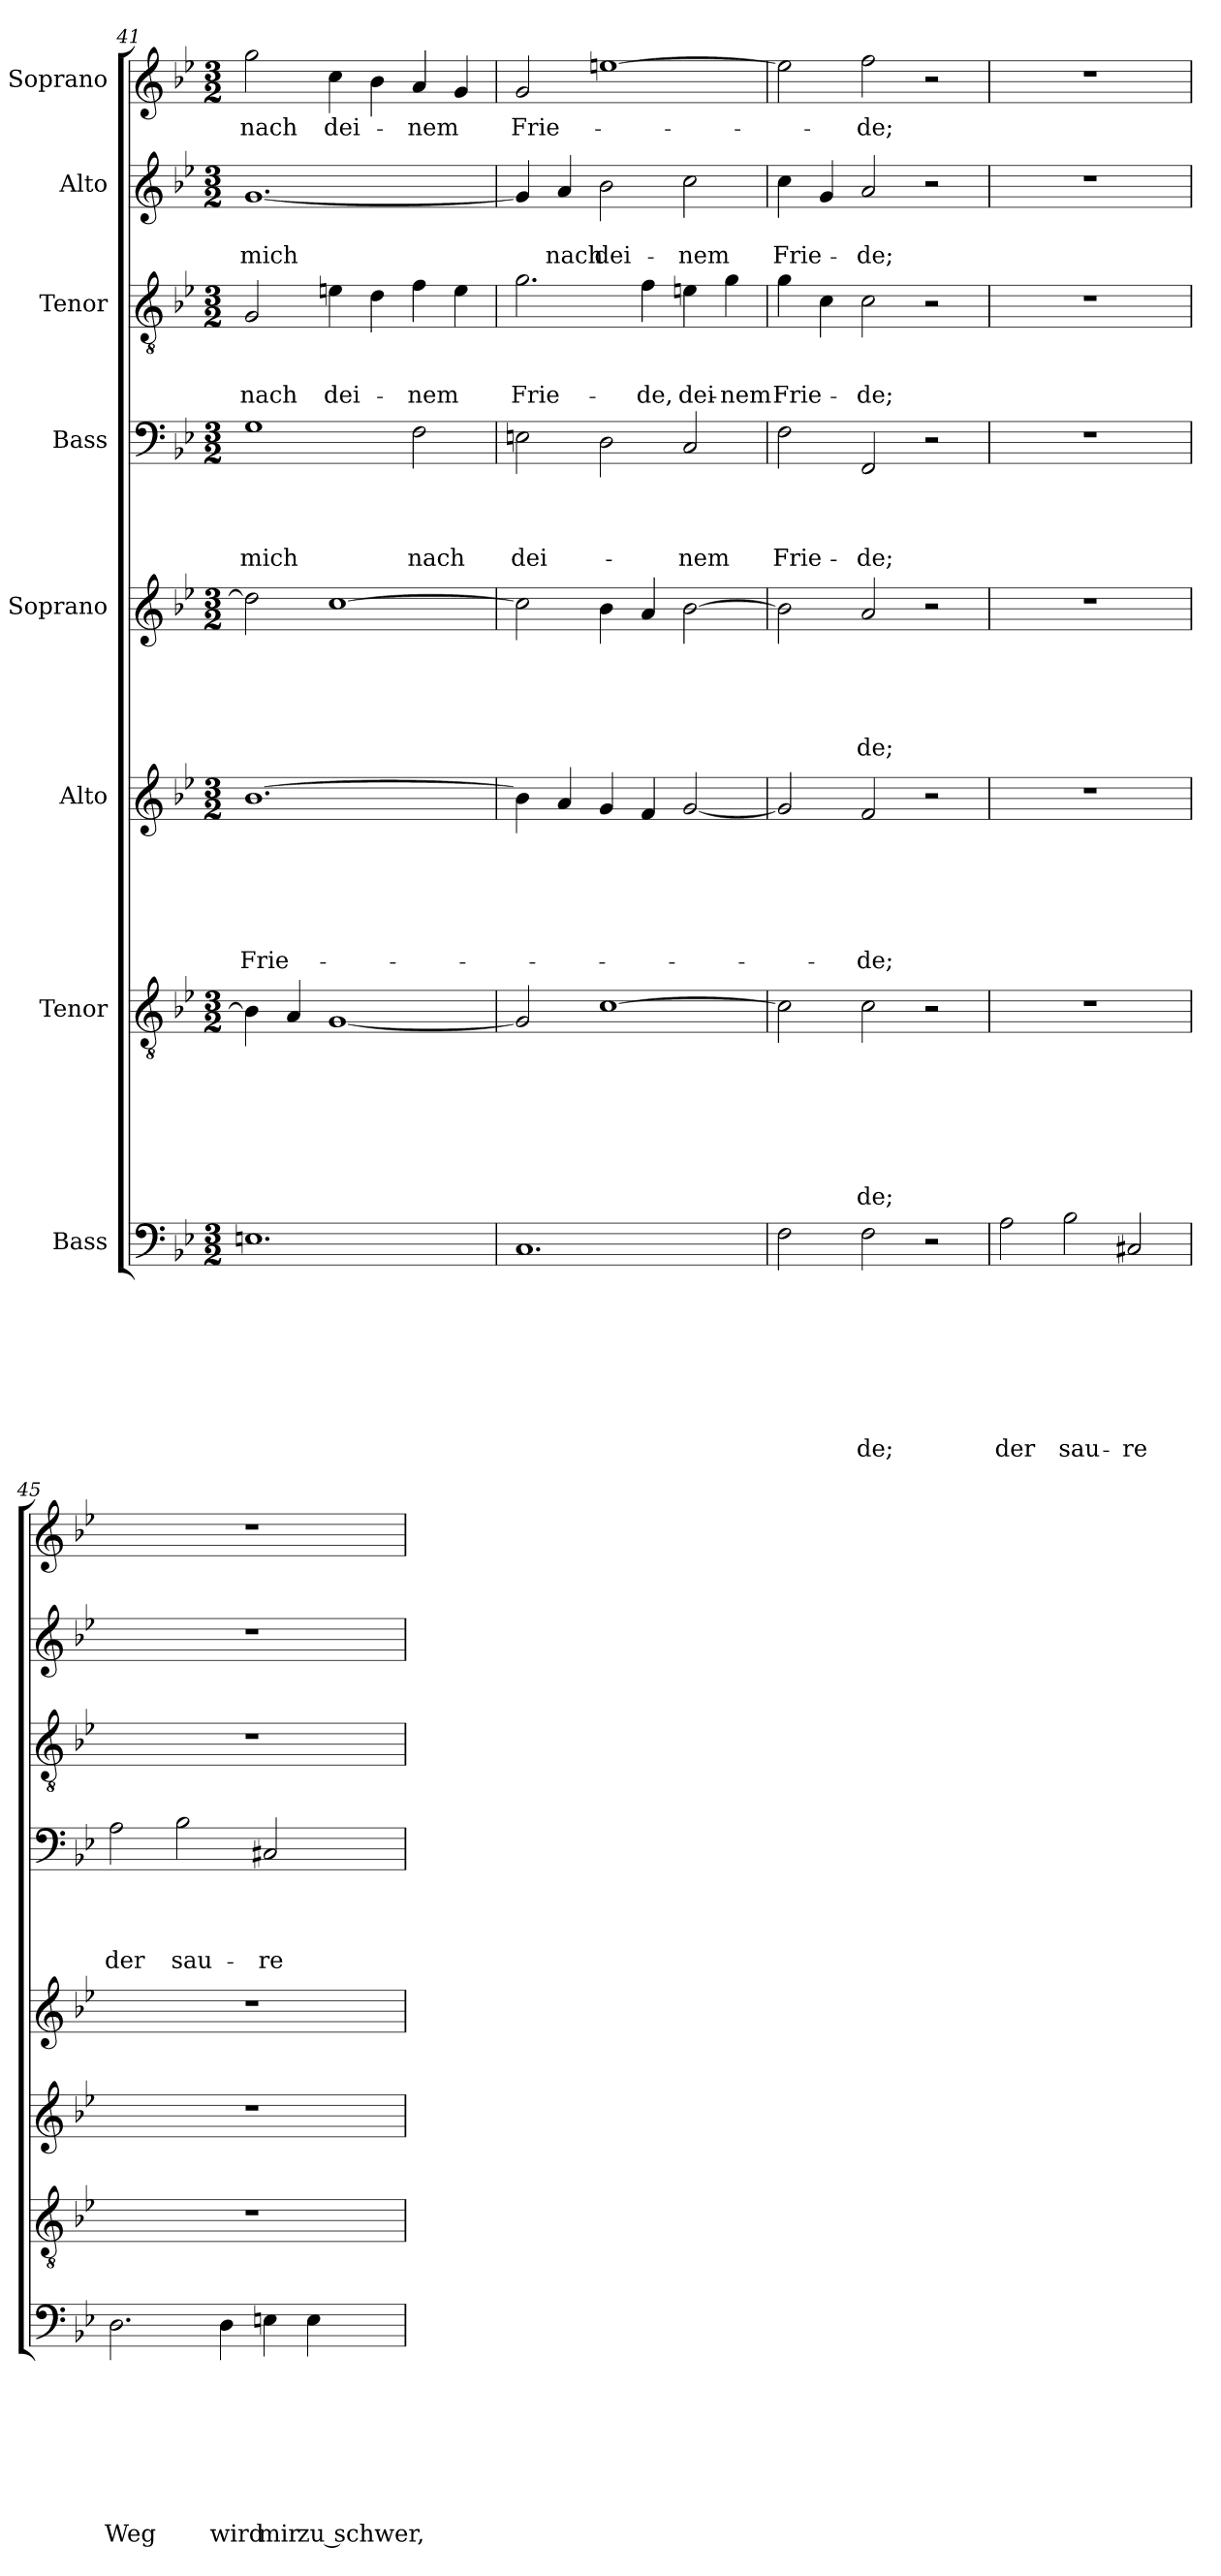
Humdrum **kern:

**kern	**text	**text	**text	**text	**text	**text	**text	**text	**kern	**text	**text	**text	**text	**text	**text	**text	**kern	**text	**text	**text	**text	**text	**text	**kern	**text	**text	**text	**text	**text	**kern	**text	**text	**text	**text	**kern	**text	**text	**text	**kern	**text	**text	**kern	**text
*part8	*part8	*part8	*part8	*part8	*part8	*part8	*part8	*part8	*part7	*part7	*part7	*part7	*part7	*part7	*part7	*part7	*part6	*part6	*part6	*part6	*part6	*part6	*part6	*part5	*part5	*part5	*part5	*part5	*part5	*part4	*part4	*part4	*part4	*part4	*part3	*part3	*part3	*part3	*part2	*part2	*part2	*part1	*part1
*staff8	*staff8	*staff8	*staff8	*staff8	*staff8	*staff8	*staff8	*staff8	*staff7	*staff7	*staff7	*staff7	*staff7	*staff7	*staff7	*staff7	*staff6	*staff6	*staff6	*staff6	*staff6	*staff6	*staff6	*staff5	*staff5	*staff5	*staff5	*staff5	*staff5	*staff4	*staff4	*staff4	*staff4	*staff4	*staff3	*staff3	*staff3	*staff3	*staff2	*staff2	*staff2	*staff1	*staff1
*I"Bass	*	*	*	*	*	*	*	*	*I"Tenor	*	*	*	*	*	*	*	*I"Alto	*	*	*	*	*	*	*I"Soprano	*	*	*	*	*	*I"Bass	*	*	*	*	*I"Tenor	*	*	*	*I"Alto	*	*	*I"Soprano	*
*clefF4	*	*	*	*	*	*	*	*	*clefGv2	*	*	*	*	*	*	*	*clefG2	*	*	*	*	*	*	*clefG2	*	*	*	*	*	*clefF4	*	*	*	*	*clefGv2	*	*	*	*clefG2	*	*	*clefG2	*
*k[b-e-]	*	*	*	*	*	*	*	*	*k[b-e-]	*	*	*	*	*	*	*	*k[b-e-]	*	*	*	*	*	*	*k[b-e-]	*	*	*	*	*	*k[b-e-]	*	*	*	*	*k[b-e-]	*	*	*	*k[b-e-]	*	*	*k[b-e-]	*
*B-:	*	*	*	*	*	*	*	*	*B-:	*	*	*	*	*	*	*	*B-:	*	*	*	*	*	*	*B-:	*	*	*	*	*	*B-:	*	*	*	*	*B-:	*	*	*	*B-:	*	*	*B-:	*
*M3/2	*	*	*	*	*	*	*	*	*M3/2	*	*	*	*	*	*	*	*M3/2	*	*	*	*	*	*	*M3/2	*	*	*	*	*	*M3/2	*	*	*	*	*M3/2	*	*	*	*M3/2	*	*	*M3/2	*
=41	=41	=41	=41	=41	=41	=41	=41	=41	=41	=41	=41	=41	=41	=41	=41	=41	=41	=41	=41	=41	=41	=41	=41	=41	=41	=41	=41	=41	=41	=41	=41	=41	=41	=41	=41	=41	=41	=41	=41	=41	=41	=41	=41
!	!	!	!	!	!	!	!	!	!	!	!	!	!	!	!	!	!	!	!	!	!	!	!LO:LY:b	!	!	!	!	!	!	!	!	!	!	!LO:LY:b	!	!	!	!LO:LY:b	!	!	!LO:LY:b	!	!LO:LY:b
1.En	.	.	.	.	.	.	.	.	4B-\]	.	.	.	.	.	.	.	[>1.b-	.	.	.	.	.	Frie-	2dd\]	.	.	.	.	.	1G	.	.	.	mich	2G/	.	.	nach	[<1.g	.	mich	2gg\	nach
.	.	.	.	.	.	.	.	.	4A/	.	.	.	.	.	.	.	.	.	.	.	.	.	.	.	.	.	.	.	.	.	.	.	.	.	.	.	.	.	.	.	.	.	.
!	!	!	!	!	!	!	!	!	!	!	!	!	!	!	!	!	!	!	!	!	!	!	!	!	!	!	!	!	!	!	!	!	!	!	!	!	!	!LO:LY:b	!	!	!	!	!LO:LY:b
.	.	.	.	.	.	.	.	.	[<1G	.	.	.	.	.	.	.	.	.	.	.	.	.	.	[>1cc	.	.	.	.	.	.	.	.	.	.	4en\	.	.	dei-	.	.	.	4cc\	dei-
.	.	.	.	.	.	.	.	.	.	.	.	.	.	.	.	.	.	.	.	.	.	.	.	.	.	.	.	.	.	.	.	.	.	.	4d\	.	.	.	.	.	.	4b-\	.
!	!	!	!	!	!	!	!	!	!	!	!	!	!	!	!	!	!	!	!	!	!	!	!	!	!	!	!	!	!	!	!	!	!	!LO:LY:b	!	!	!	!LO:LY:b	!	!	!	!	!LO:LY:b
.	.	.	.	.	.	.	.	.	.	.	.	.	.	.	.	.	.	.	.	.	.	.	.	.	.	.	.	.	.	2F\	.	.	.	nach	4f\	.	.	-nem	.	.	.	4a/	-nem
.	.	.	.	.	.	.	.	.	.	.	.	.	.	.	.	.	.	.	.	.	.	.	.	.	.	.	.	.	.	.	.	.	.	.	4e\	.	.	.	.	.	.	4g/	.
=42	=42	=42	=42	=42	=42	=42	=42	=42	=42	=42	=42	=42	=42	=42	=42	=42	=42	=42	=42	=42	=42	=42	=42	=42	=42	=42	=42	=42	=42	=42	=42	=42	=42	=42	=42	=42	=42	=42	=42	=42	=42	=42	=42
!	!	!	!	!	!	!	!	!	!	!	!	!	!	!	!	!	!	!	!	!	!	!	!	!	!	!	!	!	!	!	!	!	!	!LO:LY:b	!	!	!	!LO:LY:b	!	!	!	!	!LO:LY:b
1.C	.	.	.	.	.	.	.	.	2G/]	.	.	.	.	.	.	.	4b-\]	.	.	.	.	.	.	2cc\]	.	.	.	.	.	2En\	.	.	.	dei-	2.g\	.	.	Frie-	4g/]	.	.	2g/	Frie-
!	!	!	!	!	!	!	!	!	!	!	!	!	!	!	!	!	!	!	!	!	!	!	!	!	!	!	!	!	!	!	!	!	!	!	!	!	!	!	!	!	!LO:LY:b	!	!
.	.	.	.	.	.	.	.	.	.	.	.	.	.	.	.	.	4a/	.	.	.	.	.	.	.	.	.	.	.	.	.	.	.	.	.	.	.	.	.	4a/	.	nach	.	.
!	!	!	!	!	!	!	!	!	!	!	!	!	!	!	!	!	!	!	!	!	!	!	!	!	!	!	!	!	!	!	!	!	!	!	!	!	!	!	!	!	!LO:LY:b	!	!
.	.	.	.	.	.	.	.	.	[>1c	.	.	.	.	.	.	.	4g/	.	.	.	.	.	.	4b-\	.	.	.	.	.	2D\	.	.	.	.	.	.	.	.	2b-\	.	dei-	[>1een	.
!	!	!	!	!	!	!	!	!	!	!	!	!	!	!	!	!	!	!	!	!	!	!	!	!	!	!	!	!	!	!	!	!	!	!	!	!	!	!LO:LY:b	!	!	!	!	!
.	.	.	.	.	.	.	.	.	.	.	.	.	.	.	.	.	4f/	.	.	.	.	.	.	4a/	.	.	.	.	.	.	.	.	.	.	4f\	.	.	-de,	.	.	.	.	.
!	!	!	!	!	!	!	!	!	!	!	!	!	!	!	!	!	!	!	!	!	!	!	!	!	!	!	!	!	!	!	!	!	!	!LO:LY:b	!	!	!	!LO:LY:b	!	!	!LO:LY:b	!	!
.	.	.	.	.	.	.	.	.	.	.	.	.	.	.	.	.	[<2g/	.	.	.	.	.	.	[>2b-\	.	.	.	.	.	2C/	.	.	.	-nem	4en\	.	.	dei-	2cc\	.	-nem	.	.
!	!	!	!	!	!	!	!	!	!	!	!	!	!	!	!	!	!	!	!	!	!	!	!	!	!	!	!	!	!	!	!	!	!	!	!	!	!	!LO:LY:b	!	!	!	!	!
.	.	.	.	.	.	.	.	.	.	.	.	.	.	.	.	.	.	.	.	.	.	.	.	.	.	.	.	.	.	.	.	.	.	.	4g\	.	.	-nem	.	.	.	.	.
=43	=43	=43	=43	=43	=43	=43	=43	=43	=43	=43	=43	=43	=43	=43	=43	=43	=43	=43	=43	=43	=43	=43	=43	=43	=43	=43	=43	=43	=43	=43	=43	=43	=43	=43	=43	=43	=43	=43	=43	=43	=43	=43	=43
!	!	!	!	!	!	!	!	!	!	!	!	!	!	!	!	!	!	!	!	!	!	!	!	!	!	!	!	!	!	!	!	!	!	!LO:LY:b	!	!	!	!LO:LY:b	!	!	!LO:LY:b	!	!
2F\	.	.	.	.	.	.	.	.	2c\]	.	.	.	.	.	.	.	2g/]	.	.	.	.	.	.	2b-\]	.	.	.	.	.	2F\	.	.	.	Frie-	4g\	.	.	Frie-	4cc\	.	Frie-	2ee\]	.
.	.	.	.	.	.	.	.	.	.	.	.	.	.	.	.	.	.	.	.	.	.	.	.	.	.	.	.	.	.	.	.	.	.	.	4c\	.	.	.	4g/	.	.	.	.
!	!	!	!	!	!	!	!	!LO:LY:b	!	!	!	!	!	!	!	!LO:LY:b	!	!	!	!	!	!	!LO:LY:b	!	!	!	!	!	!LO:LY:b	!	!	!	!	!LO:LY:b	!	!	!	!LO:LY:b	!	!	!LO:LY:b	!	!LO:LY:b
2F\	.	.	.	.	.	.	.	-de;	2c\	.	.	.	.	.	.	-de;	2f/	.	.	.	.	.	-de;	2a/	.	.	.	.	-de;	2FF/	.	.	.	-de;	2c\	.	.	-de;	2a/	.	-de;	2ff\	-de;
2r	.	.	.	.	.	.	.	.	2r	.	.	.	.	.	.	.	2r	.	.	.	.	.	.	2r	.	.	.	.	.	2r	.	.	.	.	2r	.	.	.	2r	.	.	2r	.
=44	=44	=44	=44	=44	=44	=44	=44	=44	=44	=44	=44	=44	=44	=44	=44	=44	=44	=44	=44	=44	=44	=44	=44	=44	=44	=44	=44	=44	=44	=44	=44	=44	=44	=44	=44	=44	=44	=44	=44	=44	=44	=44	=44
!	!	!	!	!	!	!	!	!LO:LY:b	!LO:N:vis=1	!	!	!	!	!	!	!	!LO:N:vis=1	!	!	!	!	!	!	!LO:N:vis=1	!	!	!	!	!	!LO:N:vis=1	!	!	!	!	!LO:N:vis=1	!	!	!	!LO:N:vis=1	!	!	!LO:N:vis=1	!
2A\	.	.	.	.	.	.	.	der	1.r	.	.	.	.	.	.	.	1.r	.	.	.	.	.	.	1.r	.	.	.	.	.	1.r	.	.	.	.	1.r	.	.	.	1.r	.	.	1.r	.
!	!	!	!	!	!	!	!	!LO:LY:b	!	!	!	!	!	!	!	!	!	!	!	!	!	!	!	!	!	!	!	!	!	!	!	!	!	!	!	!	!	!	!	!	!	!	!
2B-\	.	.	.	.	.	.	.	sau-	.	.	.	.	.	.	.	.	.	.	.	.	.	.	.	.	.	.	.	.	.	.	.	.	.	.	.	.	.	.	.	.	.	.	.
!	!	!	!	!	!	!	!	!LO:LY:b	!	!	!	!	!	!	!	!	!	!	!	!	!	!	!	!	!	!	!	!	!	!	!	!	!	!	!	!	!	!	!	!	!	!	!
2C#X/	.	.	.	.	.	.	.	-re	.	.	.	.	.	.	.	.	.	.	.	.	.	.	.	.	.	.	.	.	.	.	.	.	.	.	.	.	.	.	.	.	.	.	.
!!LO:PB:g=z
=45	=45	=45	=45	=45	=45	=45	=45	=45	=45	=45	=45	=45	=45	=45	=45	=45	=45	=45	=45	=45	=45	=45	=45	=45	=45	=45	=45	=45	=45	=45	=45	=45	=45	=45	=45	=45	=45	=45	=45	=45	=45	=45	=45
!	!	!	!	!	!	!	!	!LO:LY:b	!LO:N:vis=1	!	!	!	!	!	!	!	!LO:N:vis=1	!	!	!	!	!	!	!LO:N:vis=1	!	!	!	!	!	!	!	!	!	!LO:LY:b	!LO:N:vis=1	!	!	!	!LO:N:vis=1	!	!	!LO:N:vis=1	!
2.D\	.	.	.	.	.	.	.	Weg	1.r	.	.	.	.	.	.	.	1.r	.	.	.	.	.	.	1.r	.	.	.	.	.	2A\	.	.	.	der	1.r	.	.	.	1.r	.	.	1.r	.
!	!	!	!	!	!	!	!	!	!	!	!	!	!	!	!	!	!	!	!	!	!	!	!	!	!	!	!	!	!	!	!	!	!	!LO:LY:b	!	!	!	!	!	!	!	!	!
.	.	.	.	.	.	.	.	.	.	.	.	.	.	.	.	.	.	.	.	.	.	.	.	.	.	.	.	.	.	2B-\	.	.	.	sau-	.	.	.	.	.	.	.	.	.
!	!	!	!	!	!	!	!	!LO:LY:b	!	!	!	!	!	!	!	!	!	!	!	!	!	!	!	!	!	!	!	!	!	!	!	!	!	!	!	!	!	!	!	!	!	!	!
4D\	.	.	.	.	.	.	.	wird	.	.	.	.	.	.	.	.	.	.	.	.	.	.	.	.	.	.	.	.	.	.	.	.	.	.	.	.	.	.	.	.	.	.	.
!	!	!	!	!	!	!	!	!LO:LY:b	!	!	!	!	!	!	!	!	!	!	!	!	!	!	!	!	!	!	!	!	!	!	!	!	!	!LO:LY:b	!	!	!	!	!	!	!	!	!
4En\	.	.	.	.	.	.	.	mir	.	.	.	.	.	.	.	.	.	.	.	.	.	.	.	.	.	.	.	.	.	2C#X/	.	.	.	-re	.	.	.	.	.	.	.	.	.
!	!	!	!	!	!	!	!	!LO:LY:b	!	!	!	!	!	!	!	!	!	!	!	!	!	!	!	!	!	!	!	!	!	!	!	!	!	!	!	!	!	!	!	!	!	!	!
4E\	.	.	.	.	.	.	.	zu schwer,	.	.	.	.	.	.	.	.	.	.	.	.	.	.	.	.	.	.	.	.	.	.	.	.	.	.	.	.	.	.	.	.	.	.	.
=	=	=	=	=	=	=	=	=	=	=	=	=	=	=	=	=	=	=	=	=	=	=	=	=	=	=	=	=	=	=	=	=	=	=	=	=	=	=	=	=	=	=	=
*-	*-	*-	*-	*-	*-	*-	*-	*-	*-	*-	*-	*-	*-	*-	*-	*-	*-	*-	*-	*-	*-	*-	*-	*-	*-	*-	*-	*-	*-	*-	*-	*-	*-	*-	*-	*-	*-	*-	*-	*-	*-	*-	*-
